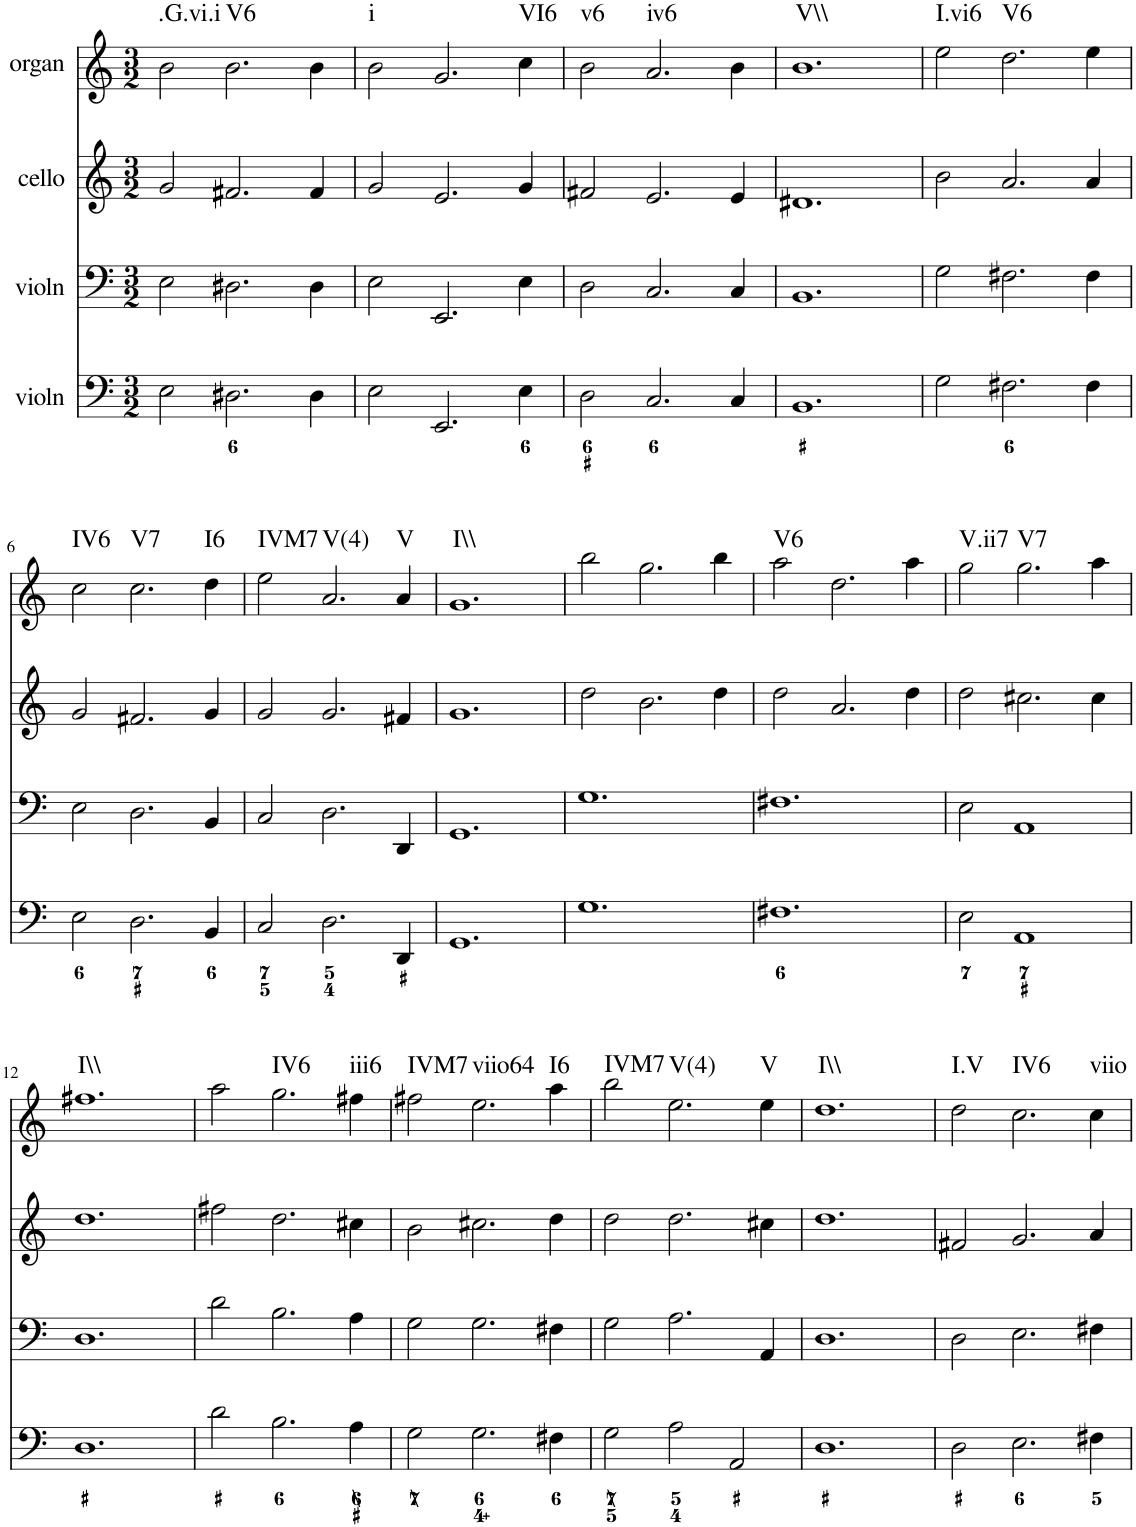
**kern	**kern	**kern	**kern	**harte
*part4	*part3	*part2	*part1	*part1
*staff4	*staff3	*staff2	*staff1	*
*I"violn	*I"violn	*I"cello	*I"organ	*
*clefF4	*clefF4	*clefG2	*clefG2	*
*k[]	*k[]	*k[]	*k[]	*
*M3/2	*M3/2	*M3/2	*M3/2	*
=1	=1	=1	=1	=1
!	!	!	!	!LO:H:kt=.G.vi.i
2E\	2E\	2g/	2b\	N
!	!	!	!	!LO:H:kt=V6
2.D#X\	2.D#X\	2.f#X/	2.b\	N
4D#\	4D#\	4f#/	4b\	.
=2	=2	=2	=2	=2
!	!	!	!	!LO:H:kt=i
2E\	2E\	2g/	2b\	N
2.EE/	2.EE/	2.e/	2.g/	.
!	!	!	!	!LO:H:kt=VI6
4E\	4E\	4g/	4cc\	N
=3	=3	=3	=3	=3
!	!	!	!	!LO:H:kt=v6
2D\	2D\	2f#X/	2b\	N
!	!	!	!	!LO:H:kt=iv6
2.C/	2.C/	2.e/	2.a/	N
4C/	4C/	4e/	4b\	.
=4	=4	=4	=4	=4
!	!	!	!	!LO:H:kt=V\\
1.BB	1.BB	1.d#X	1.b	N
=5	=5	=5	=5	=5
!	!	!	!	!LO:H:kt=I.vi6
2G\	2G\	2b\	2ee\	N
!	!	!	!	!LO:H:kt=V6
2.F#X\	2.F#X\	2.a/	2.dd\	N
4F#\	4F#\	4a/	4ee\	.
!!LO:LB:g=z
=6	=6	=6	=6	=6
!	!	!	!	!LO:H:kt=IV6
2E\	2E\	2g/	2cc\	N
!	!	!	!	!LO:H:kt=V7
2.D\	2.D\	2.f#X/	2.cc\	N
!	!	!	!	!LO:H:kt=I6
4BB/	4BB/	4g/	4dd\	N
=7	=7	=7	=7	=7
!	!	!	!	!LO:H:kt=IVM7
2C/	2C/	2g/	2ee\	N
!	!	!	!	!LO:H:kt=V(4)
2.D\	2.D\	2.g/	2.a/	N
!	!	!	!	!LO:H:kt=V
4DD/	4DD/	4f#X/	4a/	N
=8	=8	=8	=8	=8
!	!	!	!	!LO:H:kt=I\\
1.GG	1.GG	1.g	1.g	N
=9	=9	=9	=9	=9
1.G	1.G	2dd\	2bb\	.
.	.	2.b\	2.gg\	.
.	.	4dd\	4bb\	.
=10	=10	=10	=10	=10
!	!	!	!	!LO:H:kt=V6
1.F#X	1.F#X	2dd\	2aa\	N
.	.	2.a/	2.dd\	.
.	.	4dd\	4aa\	.
=11	=11	=11	=11	=11
!	!	!	!	!LO:H:kt=V.ii7
2E\	2E\	2dd\	2gg\	N
!	!	!	!	!LO:H:kt=V7
1AA	1AA	2.cc#X\	2.gg\	N
.	.	4cc#\	4aa\	.
!!LO:LB:g=z
=12	=12	=12	=12	=12
!	!	!	!	!LO:H:kt=I\\
1.D	1.D	1.dd	1.ff#X	N
=13	=13	=13	=13	=13
2d\	2d\	2ff#X\	2aa\	.
!	!	!	!	!LO:H:kt=IV6
2.B\	2.B\	2.dd\	2.gg\	N
!	!	!	!	!LO:H:kt=iii6
4A\	4A\	4cc#X\	4ff#X\	N
=14	=14	=14	=14	=14
!	!	!	!	!LO:H:kt=IVM7
2G\	2G\	2b\	2ff#X\	N
!	!	!	!	!LO:H:kt=viio64
2.G\	2.G\	2.cc#X\	2.ee\	N
!	!	!	!	!LO:H:kt=I6
4F#X\	4F#X\	4dd\	4aa\	N
=15	=15	=15	=15	=15
!	!	!	!	!LO:H:kt=IVM7
2G\	2G\	2dd\	2bb\	N
!	!	!	!	!LO:H:kt=V(4)
2A\	2.A\	2.dd\	2.ee\	N
2AA/	.	.	.	.
!	!	!	!	!LO:H:kt=V
.	4AA/	4cc#X\	4ee\	N
=16	=16	=16	=16	=16
!	!	!	!	!LO:H:kt=I\\
1.D	1.D	1.dd	1.dd	N
=17	=17	=17	=17	=17
!	!	!	!	!LO:H:kt=I.V
2D\	2D\	2f#X/	2dd\	N
!	!	!	!	!LO:H:kt=IV6
2.E\	2.E\	2.g/	2.cc\	N
!	!	!	!	!LO:H:kt=viio
4F#X\	4F#X\	4a/	4cc\	N
=	=	=	=	=
*-	*-	*-	*-	*-
